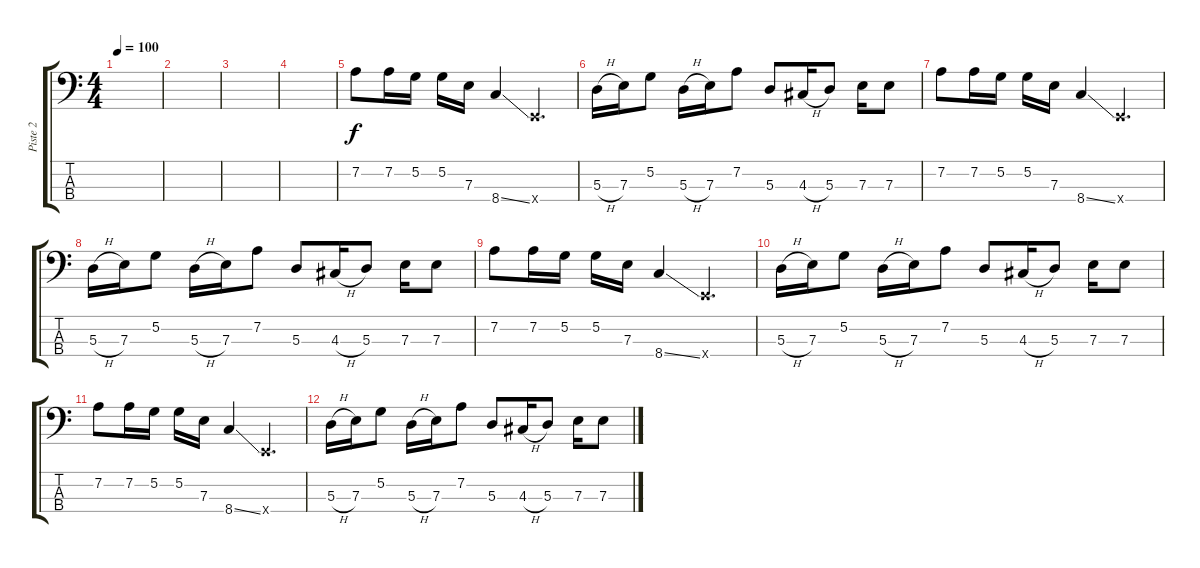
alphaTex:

\track ("Piste 2" "Piste 2") {instrument electricbasspick}
\staff {score tabs}
\tuning (G2 D2 A1 E1) {hide}
\ts (4 4)
\tempo 100
\clef f4
\ks c
|
|
|
|
7.2.8 7.2.16 5.2.16 5.2.16 7.3.16 8.4{ss}.4 0.4{x}.4{d} |
5.3{h}.16 7.3.16 5.2.8 5.3{h}.16 7.3.16 7.2.8 5.3.8 4.3{h}.16 5.3.8 7.3.16 7.3.8 |
7.2.8 7.2.16 5.2.16 5.2.16 7.3.16 8.4{ss}.4 0.4{x}.4{d} |
5.3{h}.16 7.3.16 5.2.8 5.3{h}.16 7.3.16 7.2.8 5.3.8 4.3{h}.16 5.3.8 7.3.16 7.3.8 |
7.2.8 7.2.16 5.2.16 5.2.16 7.3.16 8.4{ss}.4 0.4{x}.4{d} |
5.3{h}.16 7.3.16 5.2.8 5.3{h}.16 7.3.16 7.2.8 5.3.8 4.3{h}.16 5.3.8 7.3.16 7.3.8 |
7.2.8 7.2.16 5.2.16 5.2.16 7.3.16 8.4{ss}.4 0.4{x}.4{d} |
5.3{h}.16 7.3.16 5.2.8 5.3{h}.16 7.3.16 7.2.8 5.3.8 4.3{h}.16 5.3.8 7.3.16 7.3.8
